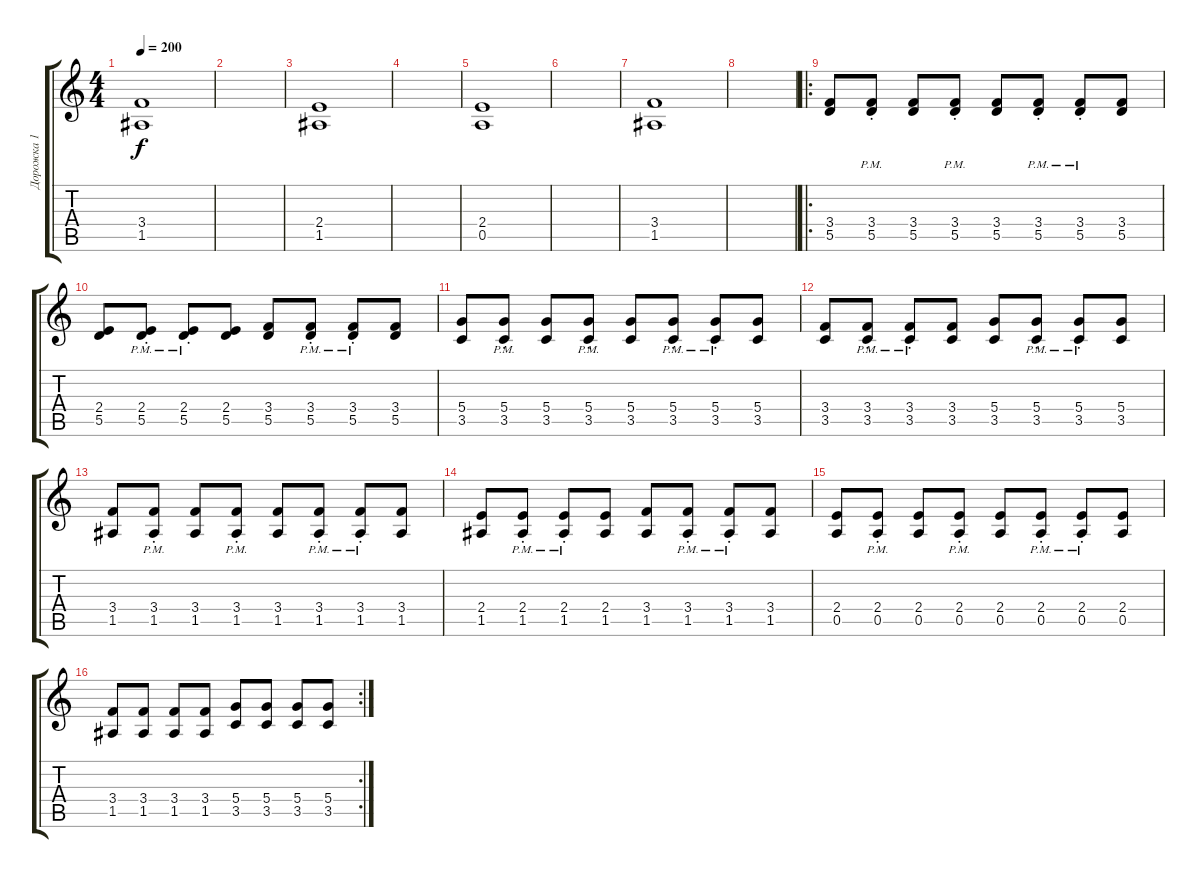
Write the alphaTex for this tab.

\track ("Дорожка 1" "Дорожка 1") {instrument acousticguitarsteel}
\staff {score tabs}
\tuning (E4 B3 G3 D3 A2 D2) {hide}
\ts (4 4)
\tempo 200
\clef g2
\ks c
(3.4 1.5).1{dy f} |
|
(2.4 1.5).1 |
|
(2.4 0.5).1 |
|
(3.4 1.5).1 |
|
\ro
(3.4 5.5).8 (3.4{pm st} 5.5{pm st}).8 (3.4 5.5).8 (3.4{pm st} 5.5{pm st}).8 (3.4 5.5).8 (3.4{pm st} 5.5{pm st}).8 (3.4{pm st} 5.5{pm st}).8 (3.4 5.5).8 |
(2.4 5.5).8 (2.4{pm st} 5.5{pm st}).8 (2.4{pm st} 5.5{pm st}).8 (2.4 5.5).8 (3.4 5.5).8 (3.4{pm st} 5.5{pm st}).8 (3.4{pm st} 5.5{pm st}).8 (3.4 5.5).8 |
(5.4 3.5).8 (5.4{pm st} 3.5{pm st}).8 (5.4 3.5).8 (5.4{pm st} 3.5{pm st}).8 (5.4 3.5).8 (5.4{pm st} 3.5{pm st}).8 (5.4{pm st} 3.5{pm st}).8 (5.4 3.5).8 |
(3.4 3.5).8 (3.4{pm st} 3.5{pm st}).8 (3.4{pm st} 3.5{pm st}).8 (3.4 3.5).8 (5.4 3.5).8 (5.4{pm st} 3.5{pm st}).8 (5.4{pm st} 3.5{pm st}).8 (5.4 3.5).8 |
(3.4 1.5).8 (3.4{pm st} 1.5{pm st}).8 (3.4 1.5).8 (3.4{pm st} 1.5{pm st}).8 (3.4 1.5).8 (3.4{pm st} 1.5{pm st}).8 (3.4{pm st} 1.5{pm st}).8 (3.4 1.5).8 |
(2.4 1.5).8 (2.4{pm st} 1.5{pm st}).8 (2.4{pm st} 1.5{pm st}).8 (2.4 1.5).8 (3.4 1.5).8 (3.4{pm st} 1.5{pm st}).8 (3.4{pm st} 1.5{pm st}).8 (3.4 1.5).8 |
(2.4 0.5).8 (2.4{pm st} 0.5{pm st}).8 (2.4 0.5).8 (2.4{pm st} 0.5{pm st}).8 (2.4 0.5).8 (2.4{pm st} 0.5{pm st}).8 (2.4{pm st} 0.5{pm st}).8 (2.4 0.5).8 |
\rc 2
(3.4 1.5).8 (3.4 1.5).8 (3.4 1.5).8 (3.4 1.5).8 (5.4 3.5).8 (5.4 3.5).8 (5.4 3.5).8 (5.4 3.5).8
